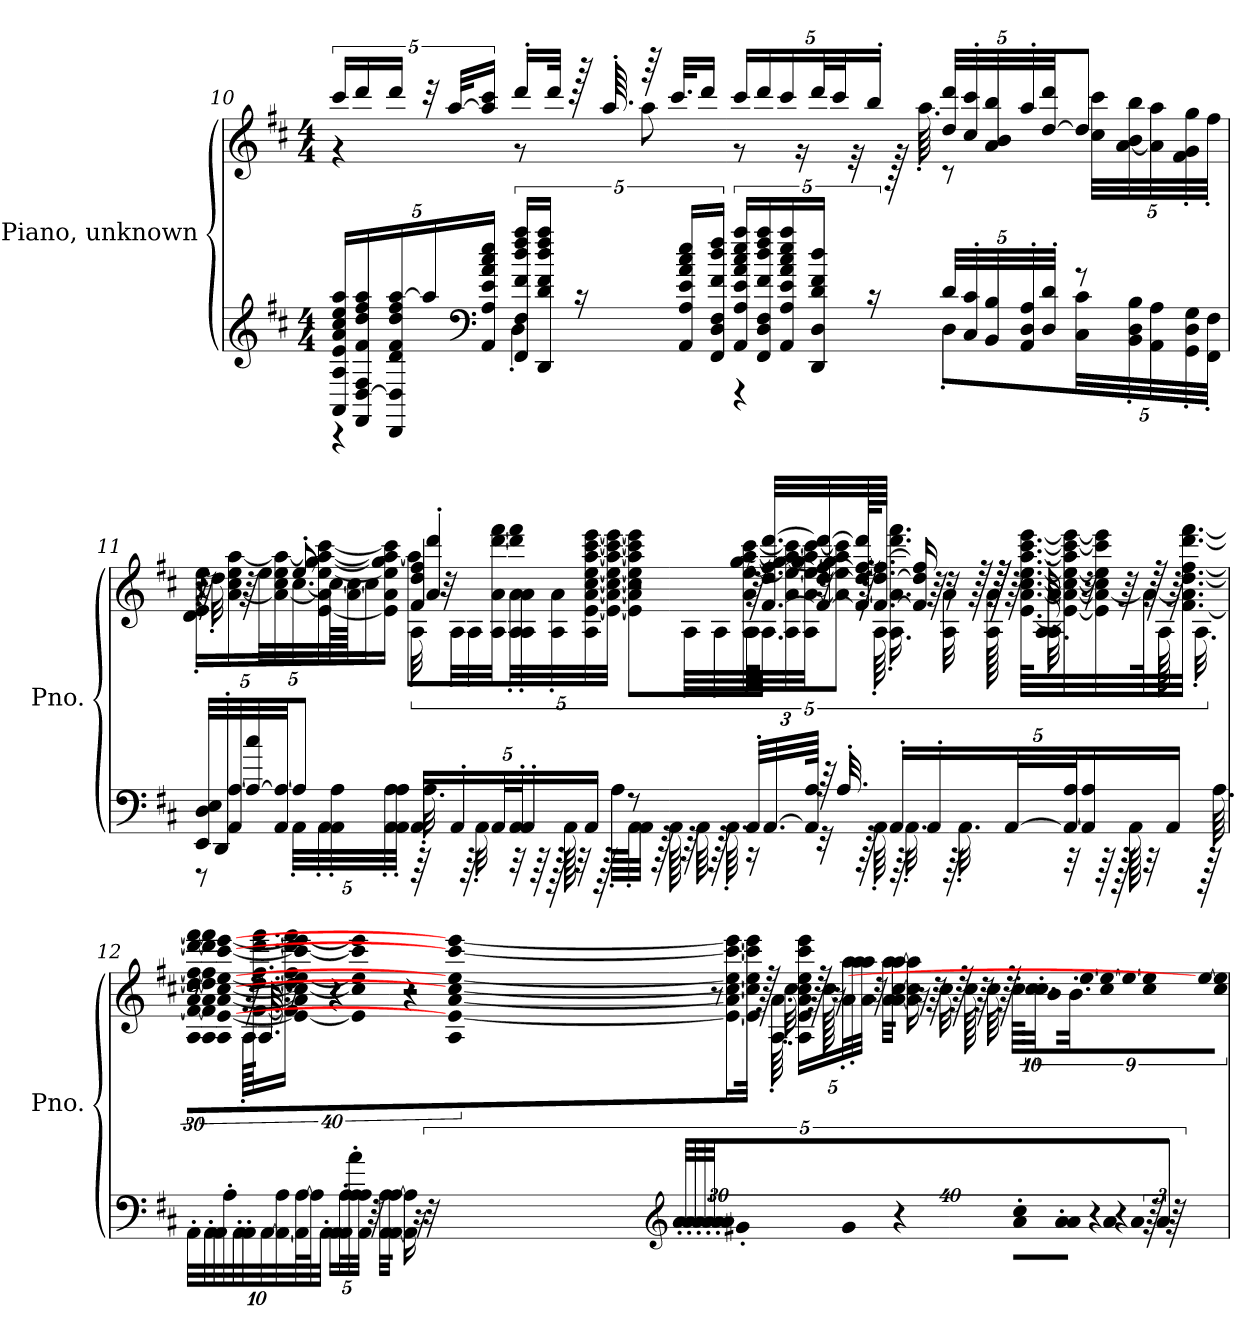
**kern	**kern
*part1	*part1
*staff2	*staff1
*I"Piano, unknown	*
*I'Pno.	*
!!LO:LB:g=z
*clefG2	*clefG2
*k[f#c#]	*k[f#c#]
*M4/4	*M4/4
*Xbrackettup	*
=10	=10
*^	*^
20AA/ 20A/ 20e/ 20a/ 20cc#/ 20ee/ 20aa/LL	4r	20ccc#/LL	4r
20FF#/ [20D/ 20F#/ 20f#/ 20dd/ 20ff#/ 20aa/	.	20ddd/	.
20DD/ 20D/] 20d/ 20f#/ 20dd/ 20ff#/ [20aa/	.	20ddd/JJ	.
20aa/]	.	40r	.
.	.	[40aa/KLL	.
*clefF4	*	*	*
20AA/ 20A/ 20e/ 20a/ 20cc#/ 20ee/JJ	.	20aa/] 20ccc#/JJ	.
*brackettup	*	*	*
20FF#/ 20F#/ 20f#/ 20dd/ 20ff#/ 20aa/LL	4D'\	16ddd'/LL	8r
20DD/ 20d/ 20f#/ 20dd/ 20ff#/ 20aa/JJ	.	.	.
.	.	32ddd/JJk	.
.	.	128r	.
20r	.	.	.
.	.	64.aa'/	.
.	.	64r	8aa\
.	.	32.ccc#/KLL	.
20AA/ 20A/ 20e/ 20a/ 20cc#/ 20ee/LL	.	.	.
.	.	16ddd/JJ	.
20FF#/ 20D/ 20F#/ 20f#/ 20dd/ 20ff#/JJ	.	.	.
*	*	*Xbrackettup	*
20AA/ 20A/ 20e/ 20a/ 20cc#/ 20ee/ 20aa/LL	4r	20ccc#/LL	8r
20FF#/ 20D/ 20F#/ 20f#/ 20dd/ 20ff#/ 20aa/	.	20ddd/	.
20AA/ 20A/ 20e/ 20a/ 20cc#/ 20ee/ 20aa/	.	20ccc#/	.
.	.	.	16r
20DD/ 20D/ 20d/ 20f#/ 20dd/JJ	.	40ddd/L	.
.	.	40ccc#/J	.
.	.	.	32r
20r	.	20bb'/JJ	.
.	.	.	128r
.	.	.	64.aa'\
*Xbrackettup	*	*	*
40d/LLL	8D'\L	40dd/ 40ddd/LLL	8r
40C#/' 40c#/'	.	40cc#/' 40ccc#/'	.
40BB/ 40B/	.	40a/ 40b/ 40bb/	.
40AA/' 40D/' 40A/'	.	40aa'/	.
40D/' 40d/'JJJ	.	[40dd/ 40ddd/JJ	.
8r	40C#\ 40c#\LL	8dd/J]	40cc#\ 40ccc#\LLL
.	40BB\' 40D\' 40B\'	.	[40a\ 40b\ 40bb\
.	40AA\ 40A\	.	40a\] 40aa\
.	40GG\' 40D\' 40G\'	.	40f#\' 40g\' 40gg\'
.	40FF#\' 40F#\'JJJ	.	40ff#'\JJJ
!!LO:LB:g=z
=11	=11	=11	=11
*	*	*^	*^
40EE/ 40D/ 40E/LLL	8r	4r	20d\' 20e\' 20ee\'LL	8r	64r
.	.	.	.	.	32.dd'\
40DD'/	.	.	.	.	.
40AA/ [40A/	.	.	[20a\ 20cc#\ 20ee\ [20aa\	.	.
.	.	.	.	.	64r
40A/_ 40cc#/	.	.	.	.	.
.	.	.	.	.	32.ee'\LLL
40AA/ 40A/_JJ	.	.	20a\_ 20cc#\ 20ee\ 20aa\_	.	.
8A/J]	40AA'\LLL	.	.	8ee'/	[32.cc#\
.	40AA'\	.	[20e\ 20a\] [20ee\ [20gg\ 20aa\_ [20ccc#\	.	.
.	.	.	.	.	128cc#\LL_
.	40AA\' 40A\'	.	.	.	.
.	.	.	.	.	128a\ 128cc#\_JJJ
.	.	.	.	.	16cc#\JJ]
.	40AA\' 40A\'	.	20e\] 20a\ 20ee\] 20gg\] 20aa\_ 20ccc#\]JJ	.	.
.	40AA\' 40A\'JJJ	.	.	.	.
*	*	*	*	*	*brackettup
20AA/LL	64r	4f#/ 4dd/ 4ff#/	8aa\L]	4a/' 4ddd/'	40A'\
.	32.A'\	.	.	.	.
.	.	.	.	.	40r
20AA'/	.	.	.	.	40A'\LLL
.	64r	.	.	.	.
.	.	.	.	.	40A'\
.	32.AA'\	.	.	.	.
40AA/L	.	.	.	.	40A\ 40a\ [40ddd\ [40fff#\JJ
*	*	*	*Xbrackettup	*	*
40AA'/J	32r	.	40A\' 40a\'LL	.	8ddd\] 8fff#\]J
20AA'/	.	.	40A\' 40a\'	.	.
.	64r	.	.	.	.
.	128r	.	.	.	.
.	.	.	40A\' 40a\'	.	.
.	128AA\	.	.	.	.
.	32r	.	.	.	.
20AA/JJ	.	.	40A\ [40e\ [40a\ [40cc#\ [40ee\ [40aa\ [40ccc#\ [40eee\	.	.
.	128r	.	.	.	.
.	.	.	40e\_ 40a\_ 40cc#\_ 40ee\_ 40aa\_ 40ccc#\_ 40eee\_JJJ	.	.
.	64.A'\LLLL	.	.	.	.
8r	64AA'\J	2r	8e\] 8a\] 8cc#\] 8ee\] 8aa\] 8ccc#\] 8eee\]L	8r	40A'\LLL
.	32AA\JJJ	.	.	.	.
.	.	.	.	.	40A'\
.	128r	.	.	.	.
.	.	.	.	.	40A\ 40a\ [40ee\ [40gg\ [40aa\ [40ccc#\
.	128AA\	.	.	.	.
.	64r	.	.	.	.
.	.	.	.	.	40A\ 40a\ 40ee\_ 40gg\_ 40aa\_ 40ccc#\_
.	64AA\	.	.	.	.
.	128r	.	.	.	.
.	.	.	.	.	40A\ [40a\ 40ee\_ 40gg\_ 40aa\_ 40ccc#\_JJ
.	64.AA'\	.	.	.	.
48AA'/LLL	16r	.	64A'\KLL	64r	8a\] 8ee\] 8gg\] 8aa\] 8ccc#\]J
.	.	.	32.A'\JJJ	[32.f#/ [32.dd/ [32.ff#/ [32.ddd/LLL	.
[48.AA/	.	.	.	.	.
96AA/] 96A/JJJk	.	.	.	.	.
64r	32r	.	32r	32f#/_ 32dd/_ 32ff#/_ 32ddd/_	.
32.A'/	.	.	.	.	.
.	128r	.	128r	128f#/_ 128dd/_ 128ff#/_ 128ddd/]KL	.
.	64.AA'\	.	64.A'\	64.f#/_ 64.dd/_ 64.ff#/_JJJJ	.
20AA'/LL	64r	.	16.A\' 16.a\' 16.ddd\' 16.fff#\'	16f#/] 16dd/] 16ff#/]	64r
.	32.AA'\	.	.	.	32A\ 32a\
.	.	.	.	.	128r
20AA'/	.	.	.	.	.
.	.	.	.	.	128A\ 128a\
.	64r	.	.	32r	64r
.	32.AA'\	.	.	.	32.A\' 32.a\'
.	.	.	128r	128r	.
[40AA/L	.	.	.	.	.
.	.	.	[64.e\ [64.a\ [64.cc#\ [64.ee\ [64.aa\ [64.ccc#\ [64.eee\KLLL	64.A'/	.
40AA/_ 40A/J	32r	.	32e\_ 32a\_ 32cc#\_ 32ee\_ 32aa\] 32ccc#\_ 32eee\_	8r	32r
20AA/] 20A/	.	.	.	.	.
.	64r	.	32e\] 32a\_ 32cc#\] 32ee\] 32ccc#\] 32eee\]	.	64r
.	128r	.	.	.	128r
.	128AA\	.	.	.	128A\
.	32r	.	64a\K_	.	64r
20AA/JJ	.	.	.	.	.
.	.	.	[32.f#\ 32.a\] [32.dd\ [32.ff#\ [32.ddd\ [32.fff#\JJJ	.	32.A'\
.	128r	.	.	.	.
.	64.A'\	.	.	.	.
!!LO:LB:g=z	!!	!!	!!
=12	=12	=12	=12	=12	=12
!	!	!	!LO:N:vis=64	!	!
*v	*v	*	*	*	*
40AA'\LLL	1r	960%17A\ 960%17f#\_ 960%17a\ 960%17dd\_ 960%17ff#\_ 960%17ddd\_ 960%17fff#\_KLLL	8r	8r
!	!	!LO:N:vis=32	!	!
.	.	640%23A\ 640%23f#\] 640%23a\ 640%23dd\] 640%23ff#\] 640%23ddd\] 640%23fff#\]	.	.
40AA'\	.	.	.	.
40AA\	.	.	.	.
!	!	!LO:N:vis=64	!	!
.	.	960%17A\ [960%17e\ [960%17a\ [960%17cc#\ [960%17ee\ [960%17ccc#\ [960%17eee\L	.	.
!	!	!LO:N:vis=64	!	!
.	.	960%17e\_ 960%17a\] 960%17cc#\_ 960%17ee\_ 960%17ccc#\_ 960%17eee\_	.	.
40A'\	.	.	.	.
!	!	!LO:N:vis=64	!	!
.	.	960%17e\_ 960%17cc#\_ 960%17ee\_ 960%17ccc#\_ 960%17eee\_	.	.
40AA'\	.	.	.	.
.	.	1920ryy	.	.
!	!	!LO:N:vis=64	!	!
.	.	960%17A\ 960%17e\_ [960%17a\ 960%17cc#\_ 960%17ee\_ 960%17ccc#\_ 960%17eee\_JJ	.	.
40AA'\	.	16e\_ 16a\] 16cc#\_ 16ee\_ 16ccc#\_ 16eee\_	64r	64A'\KLLL
.	.	.	32.A'/	[32.f#\ [32.dd\ [32.ff#\ [32.ddd\ [32.fff#\J
[40AA\	.	.	.	.
40AA\_ 40A\	.	.	.	.
.	.	32e\] 32cc#\] 32ee\] 32ccc#\] 32eee\]JJk	16r	16f#\] 16dd\] 16ff#\] 16ddd\] 16fff#\]JJ
80AA\] [80A\L	.	.	.	.
80A\J]	.	.	.	.
.	.	128r	.	.
40AA'\JJJ	.	.	.	.
.	.	64.A\' 64.a\'	.	.
20AA\LL	.	20A\ 20e\ 20a\ 20cc#\ 20ee\ 20ccc#\ 20eee\LL	4r	4r
40AA\' 40A\'L	.	40a\' 40aa\'L	.	.
40A\' 40a\'	.	40aa'\	.	.
40AA\ 40A\JJJ	.	40a\ 40aa\JJJ	.	.
32r	.	32r	.	.
32AA\ 32A\KLL	.	32a\ 32aa\KLL	.	.
[16AA\ [16A\JJ	.	[16a\ [16cc#\ [16aa\JJ	.	.
16AA\] 16A\]	.	16a\] 16cc#\] 16aa\]	2r	4r
16r	.	16r	.	.
*brackettup	*	*	*	*
40r	.	64r	.	.
.	.	32cc#\	.	.
*clefG2	*	*	*	*
40a'/LLL	.	.	.	.
.	.	128r	.	.
40a'/	.	.	.	.
.	.	128cc#\	.	.
.	.	64r	.	.
40a'/	.	.	.	.
.	.	64cc#\	.	.
.	.	128r	.	.
40a'/	.	.	.	.
.	.	64.cc#'\LLLL	.	.
!LO:N:vis=64	!	!LO:N:vis=64	!	!
960%17a'/K	.	640%9cc#\J	.	8r
.	.	36.cc#'\	.	.
!LO:N:vis=32	!	!	!	!
640%23a/	.	.	.	.
!LO:N:vis=64	!	!	!	!
960%17g#X'/L	.	.	.	.
!	!	!LO:N:vis=64	!	!
.	.	640%9b\K	.	.
.	.	36.b'\	.	.
!LO:N:vis=64	!	!	!	!
960%17g#/JJJJ	.	.	.	.
!LO:N:vis=64	!	!	!	!
960%17r	.	.	.	.
1920ryy	.	.	.	.
!LO:N:vis=64	!	!	!	!
960%17a\' 960%17cc#\'LLLL	.	.	.	.
!	!	!LO:N:vis=32	!	!
.	.	[1920%53ee\	.	.
64a'\J	.	.	.	32.cc#'\
!	!	!LO:N:vis=32	!	!
.	.	1920%53cc#\ 1920%53ee\_	.	.
32a\JJJ	.	.	.	.
!	!	!LO:N:vis=32	!	!
.	.	1920%53ee\_	.	.
128r	.	.	.	128r
128a/	.	.	.	128cc#\
64r	.	.	.	16r
!	!	!LO:N:vis=32	!	!
.	.	1920%53cc#\ 1920%53ee\_	.	.
64a/	.	.	.	.
96r	.	.	.	.
.	.	1920ryy	.	.
!	!	!LO:N:vis=64	!	!
.	.	640%9ee\L_	.	.
96a/	.	.	.	.
!	!	!LO:N:vis=64	!	!
.	.	640%9cc#\ 640%9ee\_JJJJ	.	.
96r	.	.	.	.
1920ryy	1920ryy	.	1920ryy	1920ryy
*	*v	*v	*v	*v
=	=
*-	*-
